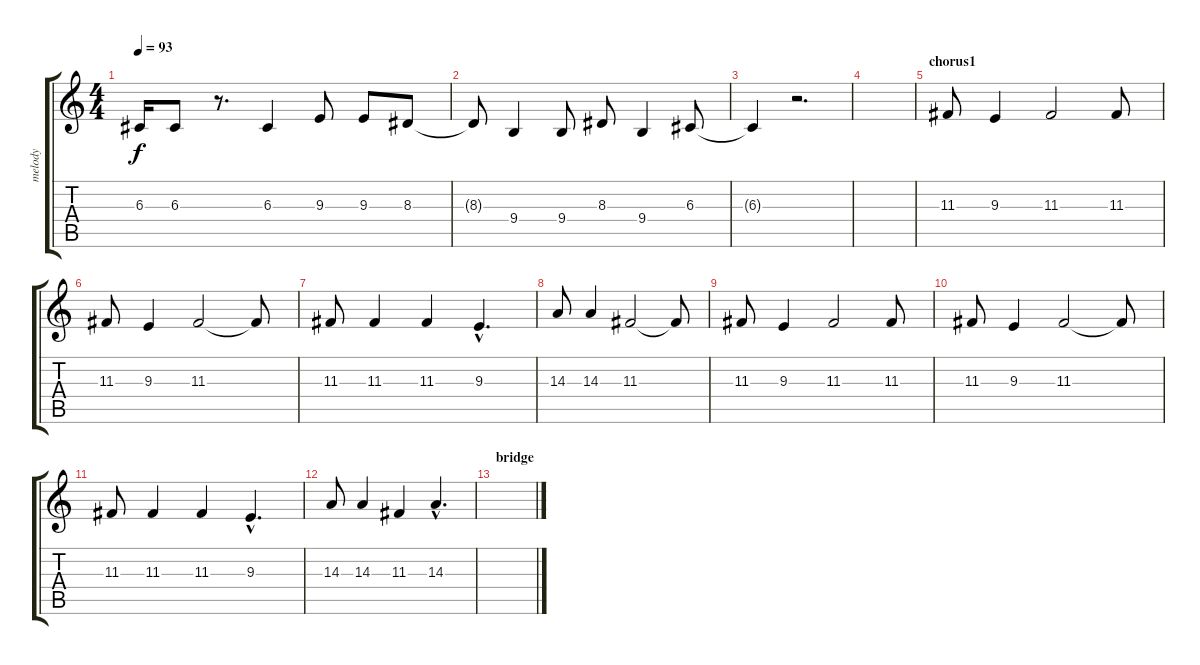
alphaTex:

\track ("melody" "melody") {instrument lead2sawtooth}
\staff {score tabs}
\tuning (E4 B3 G3 D3 A2 E2) {hide}
\ts (4 4)
\tempo 93
\clef g2
\ks c
6.3.16{dy f} 6.3.8 r.8{d} 6.3.4 9.3.8 9.3.8 8.3.8 |
8.3{t}.8 9.4.4 9.4.8 8.3.8 9.4.4 6.3.8 |
6.3{t}.4 r.2{d} |
|
\section ("" "chorus1")
11.3.8 9.3.4 11.3.2 11.3.8 |
11.3.8 9.3.4 11.3.2 11.3{t}.8 |
11.3.8 11.3.4 11.3.4 9.3{hac}.4{d} |
14.3.8 14.3.4 11.3.2 11.3{t}.8 |
11.3.8 9.3.4 11.3.2 11.3.8 |
11.3.8 9.3.4 11.3.2 11.3{t}.8 |
11.3.8 11.3.4 11.3.4 9.3{hac}.4{d} |
14.3.8 14.3.4 11.3.4 14.3{hac}.4{d} |
\section ("" "bridge")
